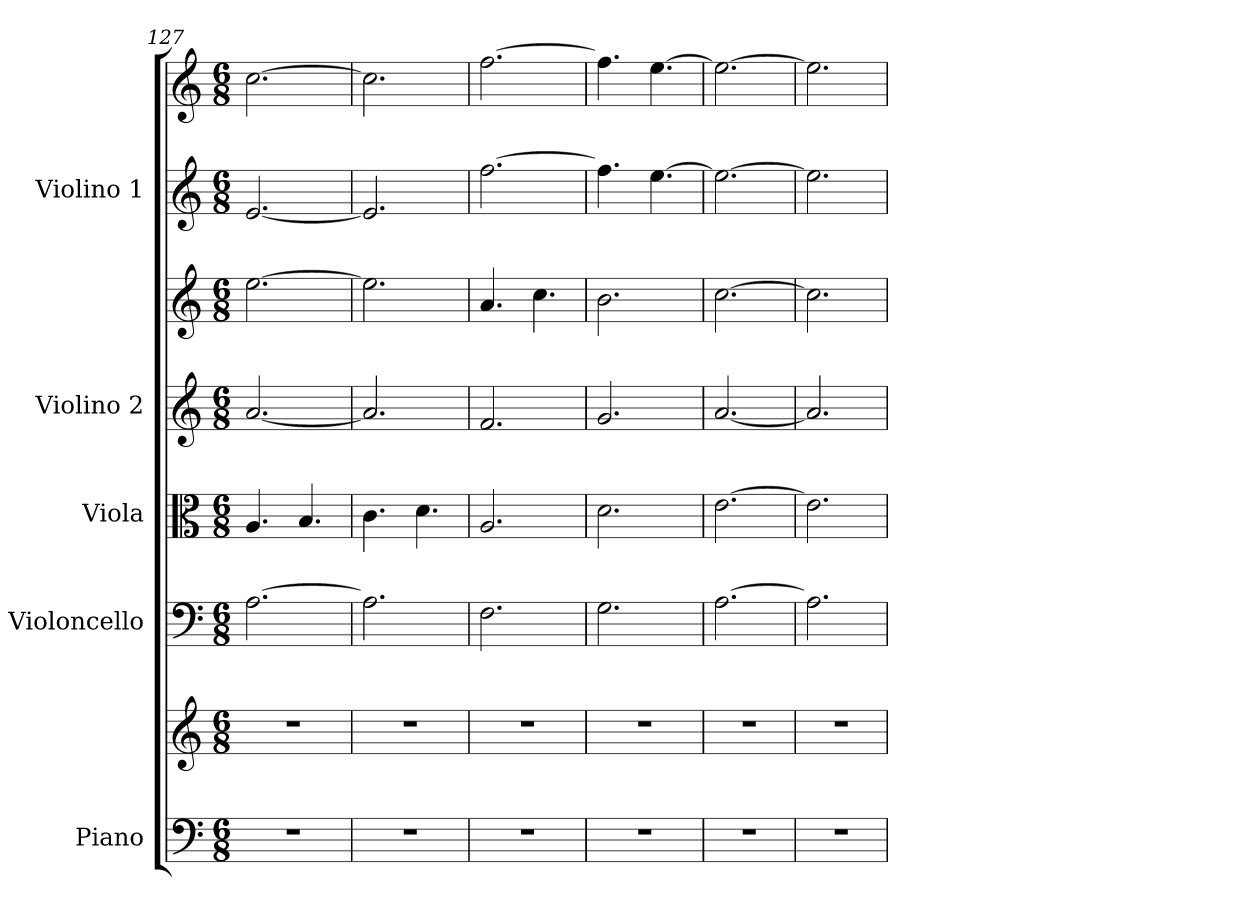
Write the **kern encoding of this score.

**kern	**kern	**kern	**kern	**kern	**kern	**kern	**kern
*part5	*part5	*part4	*part3	*part2	*part2	*part1	*part1
*staff8	*staff7	*staff6	*staff5	*staff4	*staff3	*staff2	*staff1
*I"Piano	*	*I"Violoncello	*I"Viola	*I"Violino 2	*	*I"Violino 1	*
*I'P-no	*	*I'V-c.	*I'V-la	*I'V-no 2	*	*I'V-no 1	*
*clefF4	*clefG2	*clefF4	*clefC3	*clefG2	*clefG2	*clefG2	*clefG2
*k[]	*k[]	*k[]	*k[]	*k[]	*k[]	*k[]	*k[]
*M6/8	*M6/8	*M6/8	*M6/8	*M6/8	*M6/8	*M6/8	*M6/8
=127	=127	=127	=127	=127	=127	=127	=127
2.r	2.r	[2.A\	4.A/	[2.a/	[2.ee\	[2.e/	[2.cc\
.	.	.	4.B/	.	.	.	.
=128	=128	=128	=128	=128	=128	=128	=128
2.r	2.r	2.A\]	4.c\	2.a/]	2.ee\]	2.e/]	2.cc\]
.	.	.	4.d\	.	.	.	.
=129	=129	=129	=129	=129	=129	=129	=129
2.r	2.r	2.F\	2.A/	2.f/	4.a/	[2.ff\	[2.ff\
.	.	.	.	.	4.cc\	.	.
!!LO:PB:g=z
=130	=130	=130	=130	=130	=130	=130	=130
2.r	2.r	2.G\	2.d\	2.g/	2.b\	4.ff\]	4.ff\]
.	.	.	.	.	.	[4.ee\	[4.ee\
=131	=131	=131	=131	=131	=131	=131	=131
2.r	2.r	[2.A\	[2.e\	[2.a/	[2.cc\	2.ee\_	2.ee\_
=132	=132	=132	=132	=132	=132	=132	=132
2.r	2.r	2.A\]	2.e\]	2.a/]	2.cc\]	2.ee\]	2.ee\]
=	=	=	=	=	=	=	=
*-	*-	*-	*-	*-	*-	*-	*-
